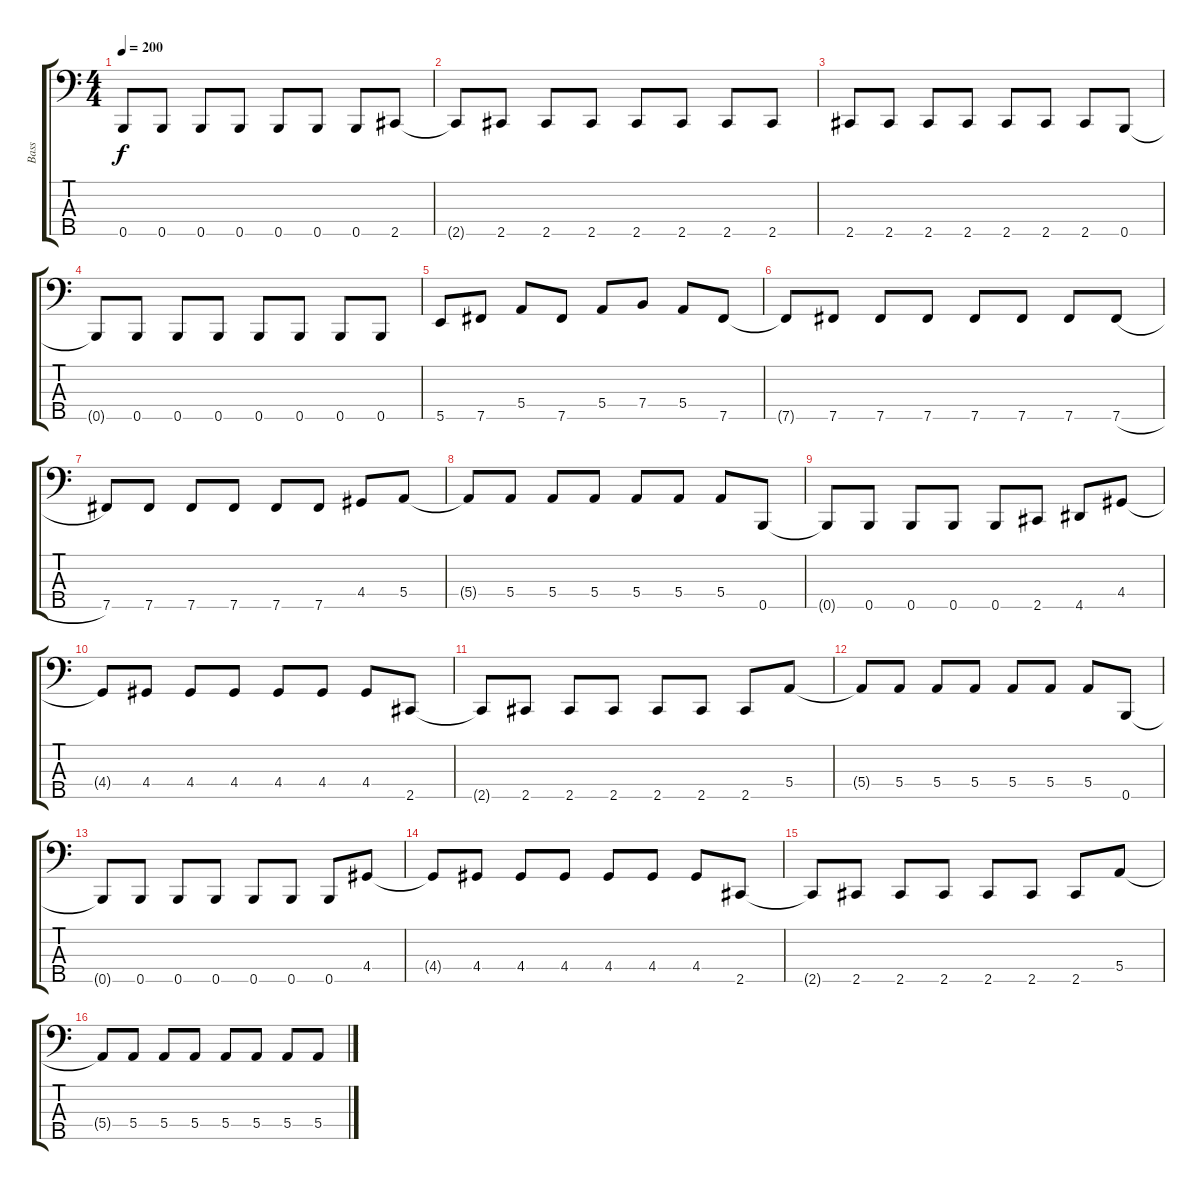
\track ("Bass" "Bass") {instrument electricbassfinger}
\staff {score tabs}
\tuning (G2 D2 A1 E1 B0) {hide}
\ts (4 4)
\tempo 200
\clef f4
\ks c
0.5{t}.8{dy f} 0.5.8 0.5.8 0.5.8 0.5.8 0.5.8 0.5.8 2.5.8 |
2.5{t}.8 2.5.8 2.5.8 2.5.8 2.5.8 2.5.8 2.5.8 2.5.8 |
2.5.8 2.5.8 2.5.8 2.5.8 2.5.8 2.5.8 2.5.8 0.5.8 |
0.5{t}.8 0.5.8 0.5.8 0.5.8 0.5.8 0.5.8 0.5.8 0.5.8 |
5.5.8 7.5.8 5.4.8 7.5.8 5.4.8 7.4.8 5.4.8 7.5.8 |
7.5{t}.8 7.5.8 7.5.8 7.5.8 7.5.8 7.5.8 7.5.8 7.5{h}.8 |
7.5.8 7.5.8 7.5.8 7.5.8 7.5.8 7.5.8 4.4.8 5.4.8 |
5.4{t}.8 5.4.8 5.4.8 5.4.8 5.4.8 5.4.8 5.4.8 0.5.8 |
0.5{t}.8 0.5.8 0.5.8 0.5.8 0.5.8 2.5.8 4.5.8 4.4.8 |
4.4{t}.8 4.4.8 4.4.8 4.4.8 4.4.8 4.4.8 4.4.8 2.5.8 |
2.5{t}.8 2.5.8 2.5.8 2.5.8 2.5.8 2.5.8 2.5.8 5.4.8 |
5.4{t}.8 5.4.8 5.4.8 5.4.8 5.4.8 5.4.8 5.4.8 0.5.8 |
0.5{t}.8 0.5.8 0.5.8 0.5.8 0.5.8 0.5.8 0.5.8 4.4.8 |
4.4{t}.8 4.4.8 4.4.8 4.4.8 4.4.8 4.4.8 4.4.8 2.5.8 |
2.5{t}.8 2.5.8 2.5.8 2.5.8 2.5.8 2.5.8 2.5.8 5.4.8 |
5.4{t}.8 5.4.8 5.4.8 5.4.8 5.4.8 5.4.8 5.4.8 5.4.8
